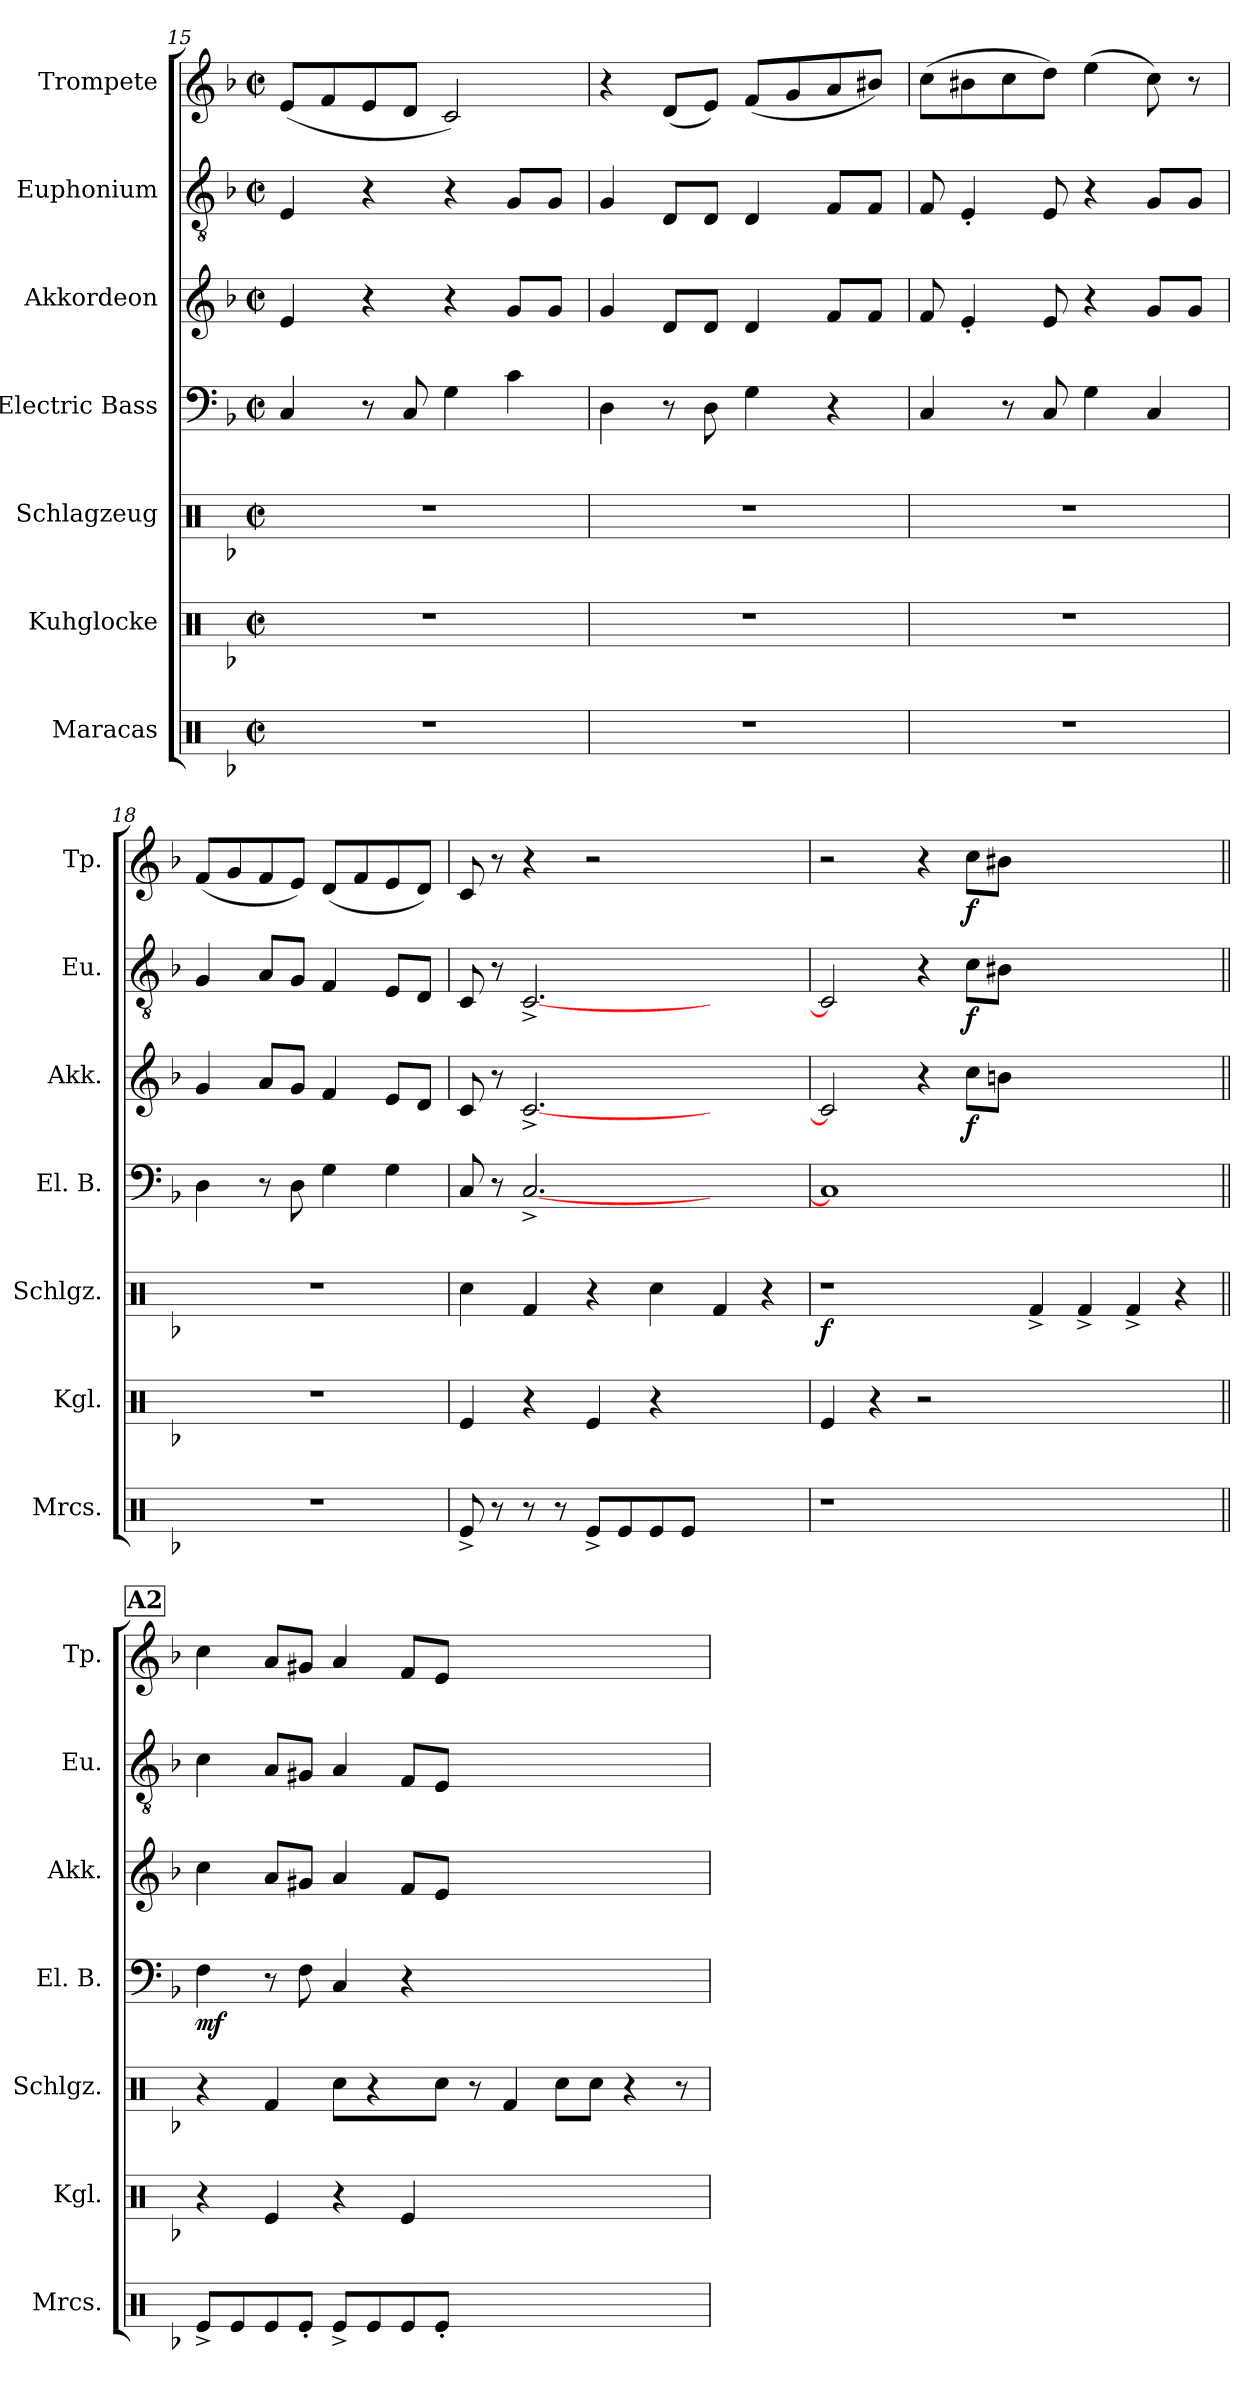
**kern	**kern	**kern	**dynam	**kern	**dynam	**kern	**dynam	**kern	**dynam	**kern	**dynam
*part7	*part6	*part5	*part5	*part4	*part4	*part3	*part3	*part2	*part2	*part1	*part1
*staff7	*staff6	*staff5	*staff5	*staff4	*staff4	*staff3	*staff3	*staff2	*staff2	*staff1	*staff1
*I"Maracas	*I"Kuhglocke	*I"Schlagzeug	*	*I"Electric Bass	*	*I"Akkordeon	*	*I"Euphonium	*	*I"Trompete	*
*I'Mrcs.	*I'Kgl.	*I'Schlgz.	*	*I'El. B.	*	*I'Akk.	*	*I'Eu.	*	*I'Tp.	*
*clefX	*clefX	*clefX	*	*clefF4	*	*clefG2	*	*clefGv2	*	*clefG2	*
*	*	*	*	*ITrd7c12	*	*	*	*ITrd1c2	*	*ITrd1c2	*
*k[b-]	*k[b-]	*k[b-]	*	*k[b-]	*	*k[b-]	*	*k[b-e-a-]	*	*k[b-e-a-]	*
*M2/2	*M2/2	*M2/2	*	*M2/2	*	*M2/2	*	*M2/2	*	*M2/2	*
*met(c|)	*met(c|)	*met(c|)	*	*met(c|)	*	*met(c|)	*	*met(c|)	*	*met(c|)	*
=15	=15	=15	=15	=15	=15	=15	=15	=15	=15	=15	=15
1r	1r	1r	.	4CC	.	4e	.	4D	.	(<8dL	.
.	.	.	.	.	.	.	.	.	.	8e-	.
.	.	.	.	8r	.	4r	.	4r	.	8d	.
.	.	.	.	8CC	.	.	.	.	.	8cJ	.
.	.	.	.	4GG	.	4r	.	4r	.	2B-)	.
.	.	.	.	4C	.	8gL	.	8FL	.	.	.
.	.	.	.	.	.	8gJ	.	8FJ	.	.	.
=16	=16	=16	=16	=16	=16	=16	=16	=16	=16	=16	=16
1r	1r	1r	.	4DD	.	4g	.	4F	.	4r	.
.	.	.	.	8r	.	8dL	.	8CL	.	(<8cL	.
.	.	.	.	8DD	.	8dJ	.	8CJ	.	8dJ)	.
.	.	.	.	4GG	.	4d	.	4C	.	(<8e-L	.
.	.	.	.	.	.	.	.	.	.	8f	.
.	.	.	.	4r	.	8fL	.	8E-L	.	8g	.
.	.	.	.	.	.	8fJ	.	8E-J	.	8a#XJ)	.
=17	=17	=17	=17	=17	=17	=17	=17	=17	=17	=17	=17
1r	1r	1r	.	4CC	.	8f	.	8E-	.	(>8b-L	.
.	.	.	.	.	.	4e'	.	4D'	.	8a#X	.
.	.	.	.	8r	.	.	.	.	.	8b-	.
.	.	.	.	8CC	.	8e	.	8D	.	8ccJ)	.
.	.	.	.	4GG	.	4r	.	4r	.	(>4dd	.
.	.	.	.	4CC	.	8gL	.	8FL	.	8b-)	.
.	.	.	.	.	.	8gJ	.	8FJ	.	8r	.
=18	=18	=18	=18	=18	=18	=18	=18	=18	=18	=18	=18
1r	1r	1r	.	4DD	.	4g	.	4F	.	(<8e-L	.
.	.	.	.	.	.	.	.	.	.	8f	.
.	.	.	.	8r	.	8aL	.	8GL	.	8e-	.
.	.	.	.	8DD	.	8gJ	.	8FJ	.	8dJ)	.
.	.	.	.	4GG	.	4f	.	4E-	.	(<8cL	.
.	.	.	.	.	.	.	.	.	.	8e-	.
.	.	.	.	4GG	.	8eL	.	8DL	.	8d	.
.	.	.	.	.	.	8dJ	.	8CJ	.	8cJ)	.
=19	=19	=19	=19	=19	=19	=19	=19	=19	=19	=19	=19
8Re^	4Re	4Rcc	.	8CC	.	8c	.	8BB-	.	8B-	.
8r	.	.	.	8r	.	8r	.	8r	.	8r	.
8r	4r	4Rf	.	[2.CC^	.	[2.c^	.	[2.BB-^	.	4r	.
8r	.	.	.	.	.	.	.	.	.	.	.
8Re^L	4Re	4r	.	.	.	.	.	.	.	2r	.
8Re	.	.	.	.	.	.	.	.	.	.	.
8Re	4r	4Rcc	.	.	.	.	.	.	.	.	.
8ReJ	.	.	.	.	.	.	.	.	.	.	.
2ryy	2ryy	4Rf	.	2ryy	.	2ryy	.	2ryy	.	2ryy	.
.	.	4r	.	.	.	.	.	.	.	.	.
=20	=20	=20	=20	=20	=20	=20	=20	=20	=20	=20	=20
!	!	!	!LO:DY:b	!	!	!	!	!	!	!	!
1r	4Re	1r	f	1CC]	.	2c]	.	2BB-]	.	2r	.
.	4r	.	.	.	.	.	.	.	.	.	.
.	2r	.	.	.	.	4r	.	4r	.	4r	.
!	!	!	!	!	!	!	!LO:DY:b	!	!LO:DY:b	!	!LO:DY:b
.	.	.	.	.	.	8ccL	f	8B-L	f	8b-L	f
.	.	.	.	.	.	8bnJ	.	8A#XJ	.	8a#XJ	.
1ryy	1ryy	4Rf^	.	1ryy	.	1ryy	.	1ryy	.	1ryy	.
.	.	4Rf^	.	.	.	.	.	.	.	.	.
.	.	4Rf^	.	.	.	.	.	.	.	.	.
.	.	4r	.	.	.	.	.	.	.	.	.
!!LO:REH:place=s1:a:B:fs=14:t=A2
=21||	=21||	=21||	=21||	=21||	=21||	=21||	=21||	=21||	=21||	=21||	=21||
!	!	!	!	!	!LO:DY:b	!	!	!	!	!	!
8Re^L	4r	4r	.	4FF	mf	4cc	.	4B-	.	4b-	.
8Re	.	.	.	.	.	.	.	.	.	.	.
8Re	4Re	4Rf	.	8r	.	8aL	.	8GL	.	8gL	.
8Re'J	.	.	.	8FF	.	8g#XJ	.	8F#XJ	.	8f#XJ	.
8Re^L	4r	8RccL	.	4CC	.	4a	.	4G	.	4g	.
8Re	.	4r	.	.	.	.	.	.	.	.	.
8Re	4Re	.	.	4r	.	8fL	.	8E-L	.	8e-L	.
8Re'J	.	8RccJ	.	.	.	8eJ	.	8DJ	.	8dJ	.
1ryy	1ryy	8r	.	1ryy	.	1ryy	.	1ryy	.	1ryy	.
.	.	4Rf	.	.	.	.	.	.	.	.	.
.	.	8RccL	.	.	.	.	.	.	.	.	.
.	.	8RccJ	.	.	.	.	.	.	.	.	.
.	.	4r	.	.	.	.	.	.	.	.	.
.	.	8r	.	.	.	.	.	.	.	.	.
=	=	=	=	=	=	=	=	=	=	=	=
*-	*-	*-	*-	*-	*-	*-	*-	*-	*-	*-	*-
